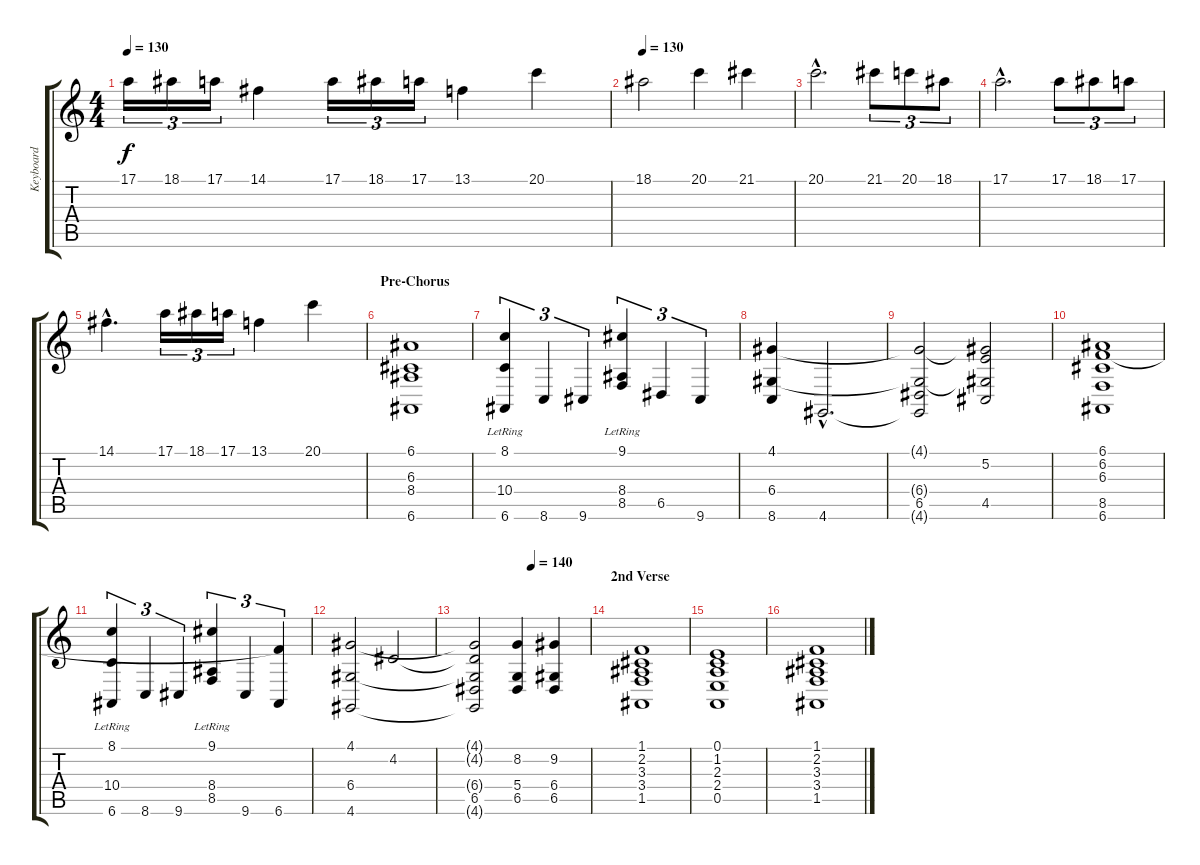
\track ("Keyboard" "Keyboard") {instrument stringensemble1}
\staff {score tabs}
\tuning (E4 B3 G3 D3 A2 E2) {hide}
\ts (4 4)
\tempo 130
\clef g2
\ks c
17.1.16{tu (3 2) dy f} 18.1.16{tu (3 2)} 17.1.16{tu (3 2)} 14.1.4 17.1.16{tu (3 2)} 18.1.16{tu (3 2)} 17.1.16{tu (3 2)} 13.1.4 20.1.4 |
\tempo 130
18.1.2 20.1.4 21.1.4 |
20.1{hac}.2{d} 21.1.8{tu (3 2)} 20.1.8{tu (3 2)} 18.1.8{tu (3 2)} |
17.1{hac}.2{d} 17.1.8{tu (3 2)} 18.1.8{tu (3 2)} 17.1.8{tu (3 2)} |
14.1{hac}.4{d} 17.1.16{tu (3 2)} 18.1.16{tu (3 2)} 17.1.16{tu (3 2)} 13.1.4 20.1.4 |
\section ("" "Pre-Chorus")
(6.1 6.3 8.4 6.6).1 |
(8.1{lr} 10.4{lr} 6.6).4{tu (3 2)} 8.6.4{tu (3 2)} 9.6.4{tu (3 2)} (9.1{lr} 8.4{lr} 8.5).4{tu (3 2)} 6.5.4{tu (3 2)} 9.6.4{tu (3 2)} |
(4.1 6.4 8.6).4 4.6{hac}.2{d} |
(4.1{t} 6.4{t} 6.5 4.6{t}).2 (4.1{t} 5.2 6.4{t} 4.5).2 |
(6.1 6.2 6.3 8.5 6.6).1 |
(8.1{lr} 10.4{lr} 6.6).4{tu (3 2)} 8.6.4{tu (3 2)} 9.6.4{tu (3 2)} (9.1{lr} 8.4{lr} 8.5).4{tu (3 2)} 9.6.4{tu (3 2)} (6.2{t} 6.6).4{tu (3 2)} |
(4.1 6.4 4.6).2 4.2.2 |
\tempo (140 0.5)
(4.1{t} 4.2{t} 6.4{t} 6.5 4.6{t}).2 (8.2 5.4 6.5).4 (9.2 6.4 6.5).4 |
\section ("" "2nd Verse")
(1.1 2.2 3.3 3.4 1.5).1{volume 13 instrument pad2warm} |
(0.1 1.2 2.3 2.4 0.5).1 |
(1.1 2.2 3.3 3.4 1.5).1
